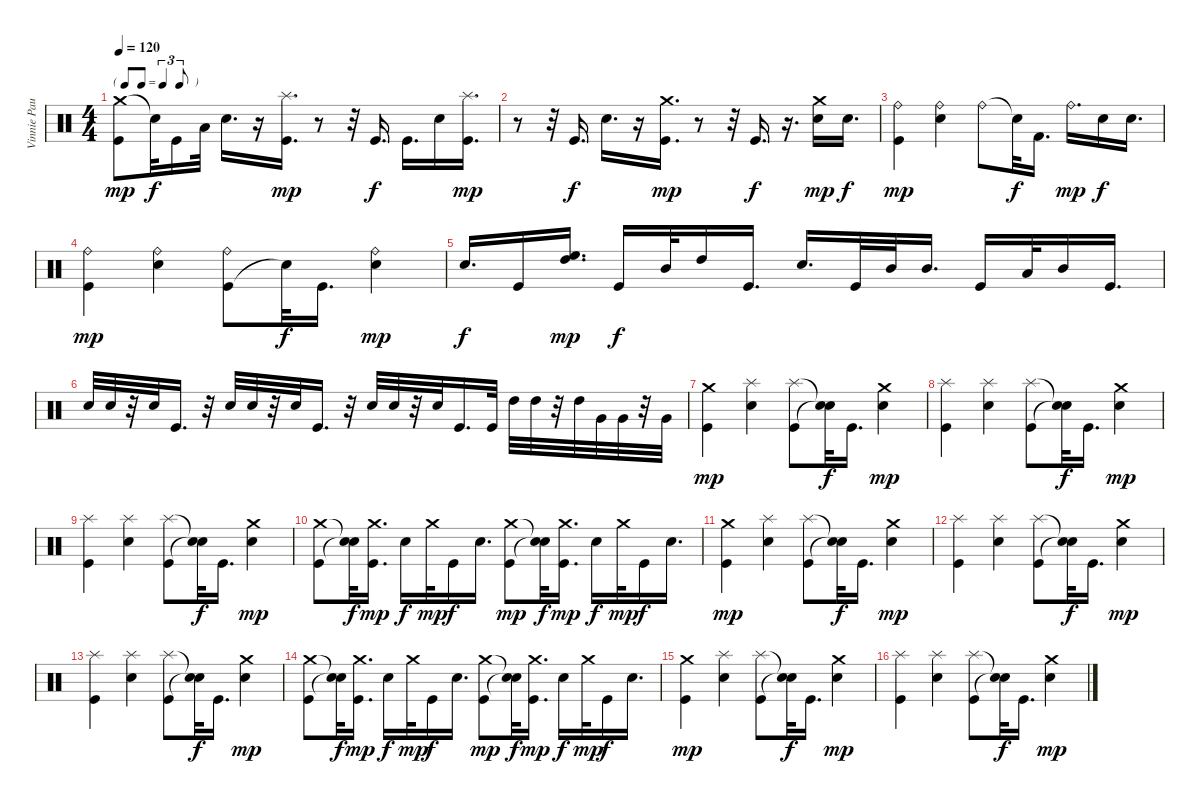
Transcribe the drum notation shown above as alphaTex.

\track ("Vinnie Paul (Drums)" "Vinnie Pau") {instrument percussion}
\staff {score}
\articulation defaults
\ts (4 4)
\tf triplet8th
\tempo 120
\clef neutral
\ks c
("Crash medium (hit)" "Kick (hit)").8{dy mp} "Snare (hit)"{t}.32{dy f} "Kick (hit)".16 "Low Floor Tom (hit)".32 "Electric Snare (hit)".16{d} r.16 ("Splash (hit)" "Kick (hit)").16{d dy mp} r.8 r.32 "Kick (hit)".16{d dy f} "Kick (hit)".16{d} "Electric Snare (hit)".16 ("Splash (hit)" "Kick (hit)").16{d dy mp} |
r.8 r.32 "Kick (hit)".16{d dy f} "Electric Snare (hit)".16{d} r.16 ("Crash medium (hit)" "Kick (hit)").16{d dy mp} r.8 r.32 "Kick (hit)".16{d dy f} r.16{d} ("Electric Snare (hit)" "Crash medium (hit)").16{dy mp} "Electric Snare (hit)".16{d dy f} |
("Kick (hit)" "Ride (bell)").4{dy mp} ("Electric Snare (hit)" "Ride (bell)").4 "Ride (bell)".8 "Snare (hit)"{t}.32{dy f} "Kick (hit) 2".16{d} "Ride (bell)".16{d dy mp} "Electric Snare (hit)".16{dy f} "Electric Snare (hit)".16{d} |
("Kick (hit)" "Ride (bell)").4{dy mp} ("Electric Snare (hit)" "Ride (bell)").4 ("Kick (hit)" "Ride (bell)").8 "Snare (hit)"{t}.32{dy f} "Kick (hit)".16{d} ("Electric Snare (hit)" "Ride (bell)").4{dy mp} |
"Electric Snare (hit)".16{d dy f} "Kick (hit)".16 ("High Floor Tom (hit)" "High Tom (hit)").16{d dy mp} "Kick (hit)".16{dy f} "Mid Tom (hit)".32 "High Tom (hit)".16 "Kick (hit)".16{d} "Electric Snare (hit)".16{d} "Kick (hit)".32 "Mid Tom (hit)".32 "Mid Tom (hit)".16{d} "Kick (hit)".16 "Low Tom (hit)".32 "Mid Tom (hit)".16 "Kick (hit)".16{d} |
"Electric Snare (hit)".32 "Electric Snare (hit)".32 r.32 "Electric Snare (hit)".32 "Kick (hit)".16{d} r.32 "Electric Snare (hit)".32 "Electric Snare (hit)".32 r.32 "Electric Snare (hit)".32 "Kick (hit)".16{d} r.32 "Electric Snare (hit)".32 "Electric Snare (hit)".32 r.32 "Electric Snare (hit)".32 "Kick (hit)".16{d} "Kick (hit)".32 "High Tom (hit)".32 "High Tom (hit)".32 r.32 "High Tom (hit)".32 "Very Low Tom (hit)".32 "Very Low Tom (hit)".32 r.32 "Very Low Tom (hit)".32 |
("Kick (hit)" "Crash medium (hit)").4{dy mp} ("Electric Snare (hit)" "Splash (hit)").4 ("Kick (hit)" "Splash (hit)").8 ("Snare (hit)"{t} "Snare (hit)"{t}).32{dy f} "Kick (hit)".16{d} ("Electric Snare (hit)" "Crash medium (hit)").4{dy mp} |
("Kick (hit)" "Splash (hit)").4 ("Electric Snare (hit)" "Splash (hit)").4 ("Kick (hit)" "Splash (hit)").8 ("Snare (hit)"{t} "Snare (hit)"{t}).32{dy f} "Kick (hit)".16{d} ("Electric Snare (hit)" "Crash medium (hit)").4{dy mp} |
("Kick (hit)" "Splash (hit)").4 ("Electric Snare (hit)" "Splash (hit)").4 ("Kick (hit)" "Splash (hit)").8 ("Snare (hit)"{t} "Snare (hit)"{t}).32{dy f} "Kick (hit)".16{d} ("Electric Snare (hit)" "Crash medium (hit)").4{dy mp} |
("Crash medium (hit)" "Kick (hit)").8 ("Snare (hit)"{t} "Snare (hit)"{t}).32{dy f} ("Crash medium (hit)" "Kick (hit)").16{d dy mp} "Electric Snare (hit)".16{dy f} "Crash medium (hit)".32{dy mp} "Kick (hit)".16{dy f} "Electric Snare (hit)".16{d} ("Crash medium (hit)" "Kick (hit)").8{dy mp} ("Snare (hit)"{t} "Snare (hit)"{t}).32{dy f} ("Crash medium (hit)" "Kick (hit)").16{d dy mp} "Electric Snare (hit)".16{dy f} "Crash medium (hit)".32{dy mp} "Kick (hit)".16{dy f} "Electric Snare (hit)".16{d} |
("Kick (hit)" "Crash medium (hit)").4{dy mp} ("Electric Snare (hit)" "Splash (hit)").4 ("Kick (hit)" "Splash (hit)").8 ("Snare (hit)"{t} "Snare (hit)"{t}).32{dy f} "Kick (hit)".16{d} ("Electric Snare (hit)" "Crash medium (hit)").4{dy mp} |
("Kick (hit)" "Splash (hit)").4 ("Electric Snare (hit)" "Splash (hit)").4 ("Kick (hit)" "Splash (hit)").8 ("Snare (hit)"{t} "Snare (hit)"{t}).32{dy f} "Kick (hit)".16{d} ("Electric Snare (hit)" "Crash medium (hit)").4{dy mp} |
("Kick (hit)" "Splash (hit)").4 ("Electric Snare (hit)" "Splash (hit)").4 ("Kick (hit)" "Splash (hit)").8 ("Snare (hit)"{t} "Snare (hit)"{t}).32{dy f} "Kick (hit)".16{d} ("Electric Snare (hit)" "Crash medium (hit)").4{dy mp} |
("Crash medium (hit)" "Kick (hit)").8 ("Snare (hit)"{t} "Snare (hit)"{t}).32{dy f} ("Crash medium (hit)" "Kick (hit)").16{d dy mp} "Electric Snare (hit)".16{dy f} "Crash medium (hit)".32{dy mp} "Kick (hit)".16{dy f} "Electric Snare (hit)".16{d} ("Crash medium (hit)" "Kick (hit)").8{dy mp} ("Snare (hit)"{t} "Snare (hit)"{t}).32{dy f} ("Crash medium (hit)" "Kick (hit)").16{d dy mp} "Electric Snare (hit)".16{dy f} "Crash medium (hit)".32{dy mp} "Kick (hit)".16{dy f} "Electric Snare (hit)".16{d} |
("Kick (hit)" "Crash medium (hit)").4{dy mp} ("Electric Snare (hit)" "Splash (hit)").4 ("Kick (hit)" "Splash (hit)").8 ("Snare (hit)"{t} "Snare (hit)"{t}).32{dy f} "Kick (hit)".16{d} ("Electric Snare (hit)" "Crash medium (hit)").4{dy mp} |
("Kick (hit)" "Splash (hit)").4 ("Electric Snare (hit)" "Splash (hit)").4 ("Kick (hit)" "Splash (hit)").8 ("Snare (hit)"{t} "Snare (hit)"{t}).32{dy f} "Kick (hit)".16{d} ("Electric Snare (hit)" "Crash medium (hit)").4{dy mp}
